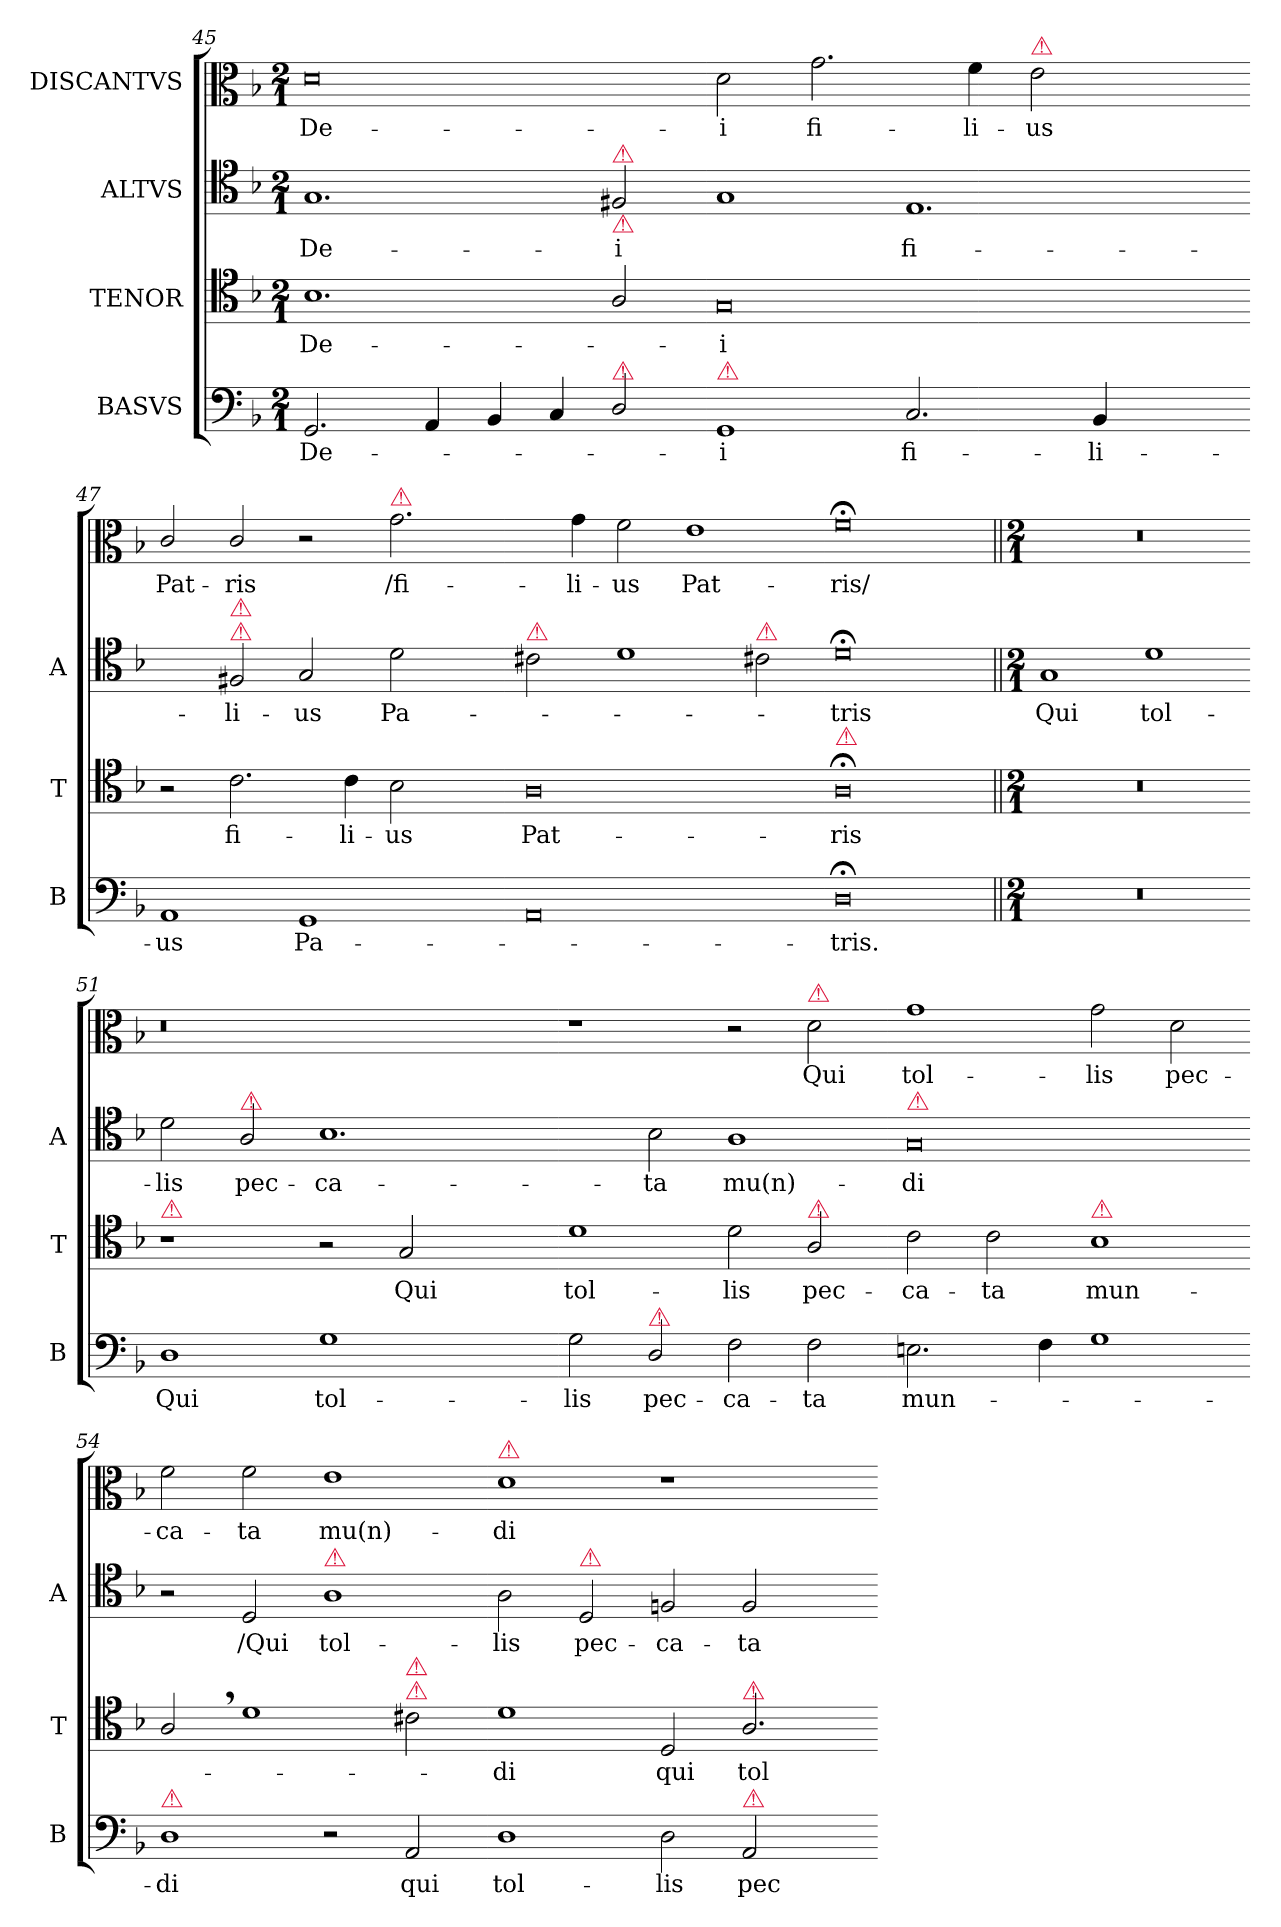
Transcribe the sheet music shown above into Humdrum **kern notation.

**kern	**text	**kern	**text	**kern	**text	**kern	**text
*part4	*part4	*part3	*part3	*part2	*part2	*part1	*part1
*staff4	*staff4	*staff3	*staff3	*staff2	*staff2	*staff1	*staff1
*I"BASVS	*	*I"TENOR	*	*I"ALTVS	*	*I"DISCANTVS	*
*I'B	*	*I'T	*	*I'A	*	*	*
*clefF4	*	*clefC4	*	*clefC4	*	*clefC3	*
*k[b-]	*	*k[b-]	*	*k[b-]	*	*k[b-]	*
*F:	*	*F:	*	*F:	*	*F:	*
*M2/1	*	*M2/1	*	*M2/1	*	*M2/1	*
=45	=45	=45	=45	=45	=45	=45	=45
2.GG/	De-	1.B-	De-	1.G	De-	0d	De-
4AA/	.	.	.	.	.	.	.
4BB-/	.	.	.	.	.	.	.
4C/	.	.	.	.	.	.	.
!	!	!	!	!LO:TX:a:color=crimson:t=⚠	!	!	!
!	!	!	!	!LO:TX:b:color=crimson:t=⚠	!	!	!
!LO:TX:a:color=crimson:t=⚠	!	!	!	!	!	!	!
2D/	.	2A/	.	2F#X/	-i	.	.
=46-	=46-	=46-	=46-	=46-	=46-	=46-	=46-
!LO:TX:a:color=crimson:t=⚠	!	!	!	!	!	!	!
1GG	-i	0G	-i	1G	.	2d\	-i
.	.	.	.	.	.	2.g\	fi-
2.C/	fi-	.	.	1.E	fi-	.	.
.	.	.	.	.	.	4f\	-li-
!	!	!	!	!	!	!LO:TX:a:color=crimson:t=⚠	!
.	.	.	.	.	.	2e\	-us
4BB-/	-li-	.	.	.	.	.	.
2ryy	.	2ryy	.	.	.	2ryy	.
=47-	=47-	=47-	=47-	=47-	=47-	=47-	=47-
1AA	-us	2r	.	2ryy	.	2c/	Pat-
!	!	!	!	!LO:TX:a:color=crimson:t=⚠	!	!	!
!	!	!	!	!LO:TX:a:color=crimson:t=⚠	!	!	!
.	.	2.c\	fi-	2F#X/	-li-	2c/	-ris
1GG	Pa-	.	.	2G/	-us	2r	.
.	.	4c\	-li-	.	.	.	.
!	!	!	!	!	!	!LO:TX:a:color=crimson:t=⚠	!
.	.	2B-\	-us	2d\	Pa-	2.g\	/fi-
4ryy	.	4ryy	.	4ryy	.	.	.
=48-	=48-	=48-	=48-	=48-	=48-	=48-	=48-
!	!	!	!	!LO:TX:a:color=crimson:t=⚠	!	!	!
0AA	.	0A	Pat-	2c#X\	.	4ryy	.
.	.	.	.	.	.	4g\	-li-
.	.	.	.	1d	.	2f\	-us
.	.	.	.	.	.	1e	Pat-
!	!	!	!	!LO:TX:a:color=crimson:t=⚠	!	!	!
.	.	.	.	2c#X\	.	.	.
=49-	=49-	=49-	=49-	=49-	=49-	=49-	=49-
!	!	!LO:TX:a:color=crimson:t=⚠	!	!	!	!	!
0D;<	-tris.	0A;<	-ris	0d;<	-tris	0f;<	-ris/
=50||	=50||	=50||	=50||	=50||	=50||	=50||	=50||
*M2/1	*	*M2/1	*	*M2/1	*	*M2/1	*
0r	.	0r	.	1G	Qui	0r	.
.	.	.	.	1d	tol-	.	.
=51-	=51-	=51-	=51-	=51-	=51-	=51-	=51-
!	!	!LO:TX:a:color=crimson:t=⚠	!	!	!	!	!
1D	Qui	1r	.	2d\	-lis	0r	.
!	!	!	!	!LO:TX:a:color=crimson:t=⚠	!	!	!
.	.	.	.	2A/	pec-	.	.
1G	tol-	2r	.	1.B-	-ca-	.	.
.	.	2G/	Qui	.	.	.	.
2ryy	.	2ryy	.	.	.	2ryy	.
=52-	=52-	=52-	=52-	=52-	=52-	=52-	=52-
2G\	-lis	1d	tol-	2ryy	.	1r	.
!LO:TX:a:color=crimson:t=⚠	!	!	!	!	!	!	!
2D/	pec-	.	.	2B-\	-ta	.	.
2F\	-ca-	2d\	-lis	1A	mu(n)-	2r	.
!	!	!	!	!	!	!LO:TX:a:color=crimson:t=⚠	!
!	!	!LO:TX:a:color=crimson:t=⚠	!	!	!	!	!
2F\	-ta	2A/	pec-	.	.	2d\	Qui
=53-	=53-	=53-	=53-	=53-	=53-	=53-	=53-
!	!	!	!	!LO:TX:a:color=crimson:t=⚠	!	!	!
2.En\	mun-	2c\	-ca-	0G	-di	1g	tol-
.	.	2c\	-ta	.	.	.	.
4F\	.	.	.	.	.	.	.
!	!	!LO:TX:a:color=crimson:t=⚠	!	!	!	!	!
1G	.	1B-	mun-	.	.	2g\	-lis
.	.	.	.	.	.	2d\	pec-
=54-	=54-	=54-	=54-	=54-	=54-	=54-	=54-
!LO:TX:a:color=crimson:t=⚠	!	!	!	!	!	!	!
1D	-di	2A,/	.	2r	.	2f\	-ca-
.	.	1d	.	2D/	/Qui	2f\	-ta
!	!	!	!	!LO:TX:a:color=crimson:t=⚠	!	!	!
2r	.	.	.	1A	tol-	1e	mu(n)-
!	!	!LO:TX:a:color=crimson:t=⚠	!	!	!	!	!
!	!	!LO:TX:a:color=crimson:t=⚠	!	!	!	!	!
2AA/	qui	2c#X\	.	.	.	.	.
=55-	=55-	=55-	=55-	=55-	=55-	=55-	=55-
!	!	!	!	!	!	!LO:TX:a:color=crimson:t=⚠	!
1D	tol-	1d	-di	2A\	-lis	1d	-di
!	!	!	!	!LO:TX:a:color=crimson:t=⚠	!	!	!
.	.	.	.	2D/	pec-	.	.
2D\	-lis	2D/	qui	2Fn/	-ca-	1r	.
!	!	!LO:TX:a:color=crimson:t=⚠	!	!	!	!	!
!LO:TX:a:color=crimson:t=⚠	!	!	!	!	!	!	!
2AA/	pec-	2.A/	tol-	2F/	-ta	.	.
4ryy	.	.	.	4ryy	.	4ryy	.
=-	=-	=-	=-	=-	=-	=-	=-
*-	*-	*-	*-	*-	*-	*-	*-
